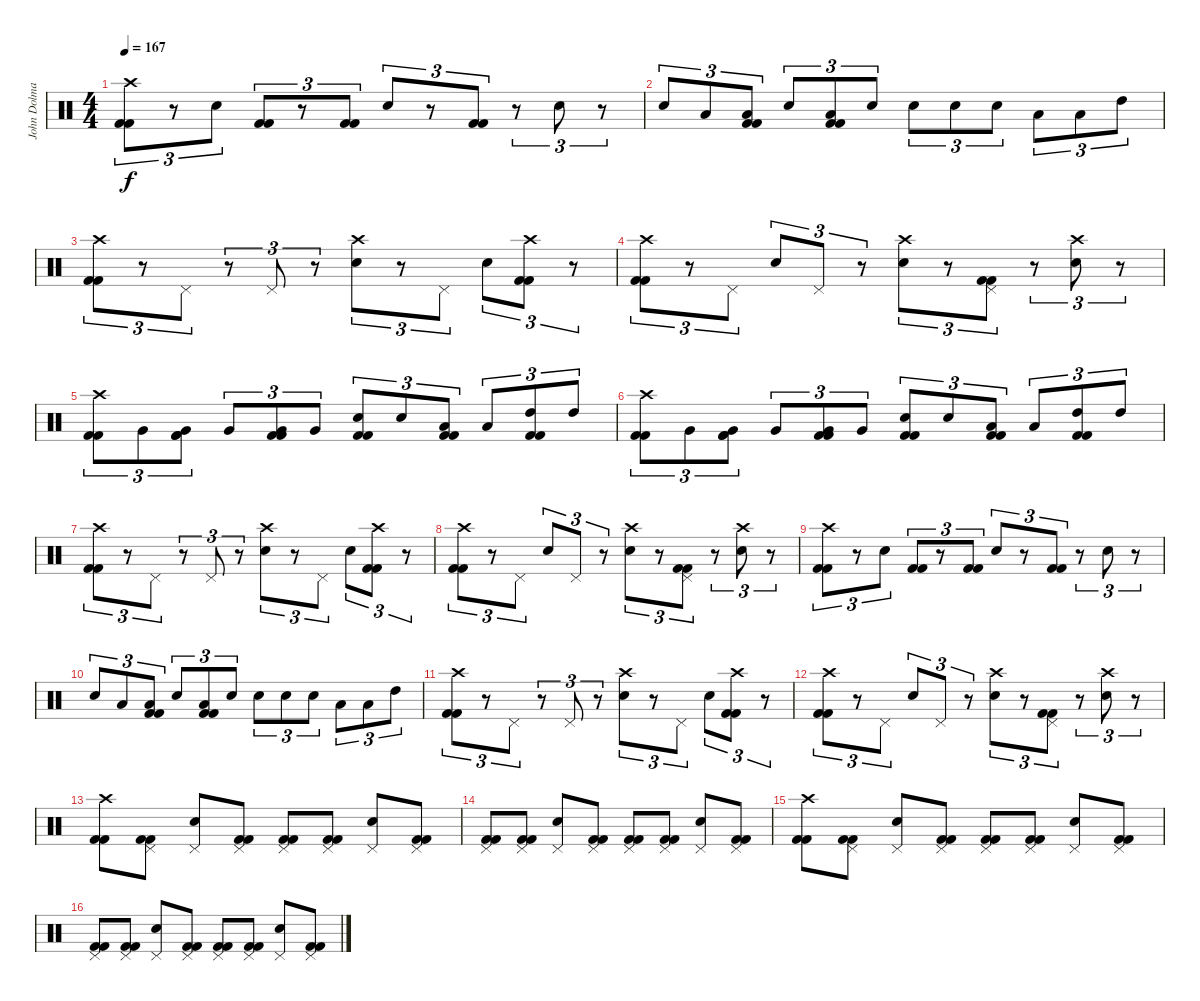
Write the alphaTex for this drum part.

\track ("John Dolmayan" "John Dolma") {instrument percussion}
\staff {score}
\articulation defaults
\ts (4 4)
\tempo 167
\clef neutral
\ks c
("Crash high (hit)" "Kick (hit) 2" "Kick (hit) 2").8{tu (3 2) dy f} r.8{tu (3 2)} "Snare (hit) 2".8{tu (3 2)} ("Kick (hit) 2" "Kick (hit) 2").8{tu (3 2)} r.8{tu (3 2)} ("Kick (hit) 2" "Kick (hit) 2").8{tu (3 2)} "Snare (hit) 2".8{tu (3 2)} r.8{tu (3 2)} ("Kick (hit) 2" "Kick (hit) 2").8{tu (3 2)} r.8{tu (3 2)} "Snare (hit) 2".8{tu (3 2)} r.8{tu (3 2)} |
"Snare (hit) 2".8{tu (3 2)} "Low Tom (hit)".8{tu (3 2)} ("Low Tom (hit)" "Kick (hit) 2" "Kick (hit) 2").8{tu (3 2)} "Snare (hit) 2".8{tu (3 2)} ("Low Tom (hit)" "Kick (hit) 2" "Kick (hit) 2").8{tu (3 2)} "Snare (hit) 2".8{tu (3 2)} "Snare (hit) 2".8{tu (3 2)} "Snare (hit) 2".8{tu (3 2)} "Snare (hit) 2".8{tu (3 2)} "Low Tom (hit)".8{tu (3 2)} "Low Tom (hit)".8{tu (3 2)} "High Tom (hit)".8{tu (3 2)} |
("Crash high (hit)" "Kick (hit) 2" "Kick (hit) 2").8{tu (3 2)} r.8{tu (3 2)} "Pedal Hi-Hat (hit)".8{tu (3 2)} r.8{tu (3 2)} "Pedal Hi-Hat (hit)".8{tu (3 2)} r.8{tu (3 2)} ("Crash high (hit)" "Snare (hit) 2").8{tu (3 2)} r.8{tu (3 2)} "Pedal Hi-Hat (hit)".8{tu (3 2)} "Snare (hit) 2".8{tu (3 2)} ("Crash high (hit)" "Kick (hit) 2" "Kick (hit) 2").8{tu (3 2)} r.8{tu (3 2)} |
("Crash high (hit)" "Kick (hit) 2" "Kick (hit) 2").8{tu (3 2)} r.8{tu (3 2)} "Pedal Hi-Hat (hit)".8{tu (3 2)} "Snare (hit) 2".8{tu (3 2)} "Pedal Hi-Hat (hit)".8{tu (3 2)} r.8{tu (3 2)} ("Crash high (hit)" "Snare (hit) 2").8{tu (3 2)} r.8{tu (3 2)} ("Pedal Hi-Hat (hit)" "Kick (hit) 2" "Kick (hit) 2").8{tu (3 2)} r.8{tu (3 2)} ("Crash high (hit)" "Snare (hit) 2").8{tu (3 2)} r.8{tu (3 2)} |
("Crash high (hit)" "Kick (hit) 2" "Kick (hit) 2").8{tu (3 2)} "Very Low Tom (hit)".8{tu (3 2)} ("Very Low Tom (hit)" "Kick (hit) 2" "Kick (hit) 2").8{tu (3 2)} "Very Low Tom (hit)".8{tu (3 2)} ("Very Low Tom (hit)" "Kick (hit) 2" "Kick (hit) 2").8{tu (3 2)} "Very Low Tom (hit)".8{tu (3 2)} ("Snare (hit) 2" "Kick (hit) 2" "Kick (hit) 2").8{tu (3 2)} "Snare (hit) 2".8{tu (3 2)} ("Low Tom (hit)" "Kick (hit) 2" "Kick (hit) 2").8{tu (3 2)} "Low Tom (hit)".8{tu (3 2)} ("High Tom (hit)" "Kick (hit) 2" "Kick (hit) 2").8{tu (3 2)} "High Tom (hit)".8{tu (3 2)} |
("Crash high (hit)" "Kick (hit) 2" "Kick (hit) 2").8{tu (3 2)} "Very Low Tom (hit)".8{tu (3 2)} ("Very Low Tom (hit)" "Kick (hit) 2" "Kick (hit) 2").8{tu (3 2)} "Very Low Tom (hit)".8{tu (3 2)} ("Very Low Tom (hit)" "Kick (hit) 2" "Kick (hit) 2").8{tu (3 2)} "Very Low Tom (hit)".8{tu (3 2)} ("Snare (hit) 2" "Kick (hit) 2" "Kick (hit) 2").8{tu (3 2)} "Snare (hit) 2".8{tu (3 2)} ("Low Tom (hit)" "Kick (hit) 2" "Kick (hit) 2").8{tu (3 2)} "Low Tom (hit)".8{tu (3 2)} ("High Tom (hit)" "Kick (hit) 2" "Kick (hit) 2").8{tu (3 2)} "High Tom (hit)".8{tu (3 2)} |
("Crash high (hit)" "Kick (hit) 2" "Kick (hit) 2").8{tu (3 2)} r.8{tu (3 2)} "Pedal Hi-Hat (hit)".8{tu (3 2)} r.8{tu (3 2)} "Pedal Hi-Hat (hit)".8{tu (3 2)} r.8{tu (3 2)} ("Crash high (hit)" "Snare (hit) 2").8{tu (3 2)} r.8{tu (3 2)} "Pedal Hi-Hat (hit)".8{tu (3 2)} "Snare (hit) 2".8{tu (3 2)} ("Crash high (hit)" "Kick (hit) 2" "Kick (hit) 2").8{tu (3 2)} r.8{tu (3 2)} |
("Crash high (hit)" "Kick (hit) 2" "Kick (hit) 2").8{tu (3 2)} r.8{tu (3 2)} "Pedal Hi-Hat (hit)".8{tu (3 2)} "Snare (hit) 2".8{tu (3 2)} "Pedal Hi-Hat (hit)".8{tu (3 2)} r.8{tu (3 2)} ("Crash high (hit)" "Snare (hit) 2").8{tu (3 2)} r.8{tu (3 2)} ("Pedal Hi-Hat (hit)" "Kick (hit) 2" "Kick (hit) 2").8{tu (3 2)} r.8{tu (3 2)} ("Crash high (hit)" "Snare (hit) 2").8{tu (3 2)} r.8{tu (3 2)} |
("Crash high (hit)" "Kick (hit) 2" "Kick (hit) 2").8{tu (3 2)} r.8{tu (3 2)} "Snare (hit) 2".8{tu (3 2)} ("Kick (hit) 2" "Kick (hit) 2").8{tu (3 2)} r.8{tu (3 2)} ("Kick (hit) 2" "Kick (hit) 2").8{tu (3 2)} "Snare (hit) 2".8{tu (3 2)} r.8{tu (3 2)} ("Kick (hit) 2" "Kick (hit) 2").8{tu (3 2)} r.8{tu (3 2)} "Snare (hit) 2".8{tu (3 2)} r.8{tu (3 2)} |
"Snare (hit) 2".8{tu (3 2)} "Low Tom (hit)".8{tu (3 2)} ("Low Tom (hit)" "Kick (hit) 2" "Kick (hit) 2").8{tu (3 2)} "Snare (hit) 2".8{tu (3 2)} ("Low Tom (hit)" "Kick (hit) 2" "Kick (hit) 2").8{tu (3 2)} "Snare (hit) 2".8{tu (3 2)} "Snare (hit) 2".8{tu (3 2)} "Snare (hit) 2".8{tu (3 2)} "Snare (hit) 2".8{tu (3 2)} "Low Tom (hit)".8{tu (3 2)} "Low Tom (hit)".8{tu (3 2)} "High Tom (hit)".8{tu (3 2)} |
("Crash high (hit)" "Kick (hit) 2" "Kick (hit) 2").8{tu (3 2)} r.8{tu (3 2)} "Pedal Hi-Hat (hit)".8{tu (3 2)} r.8{tu (3 2)} "Pedal Hi-Hat (hit)".8{tu (3 2)} r.8{tu (3 2)} ("Crash high (hit)" "Snare (hit) 2").8{tu (3 2)} r.8{tu (3 2)} "Pedal Hi-Hat (hit)".8{tu (3 2)} "Snare (hit) 2".8{tu (3 2)} ("Crash high (hit)" "Kick (hit) 2" "Kick (hit) 2").8{tu (3 2)} r.8{tu (3 2)} |
("Crash high (hit)" "Kick (hit) 2" "Kick (hit) 2").8{tu (3 2)} r.8{tu (3 2)} "Pedal Hi-Hat (hit)".8{tu (3 2)} "Snare (hit) 2".8{tu (3 2)} "Pedal Hi-Hat (hit)".8{tu (3 2)} r.8{tu (3 2)} ("Crash high (hit)" "Snare (hit) 2").8{tu (3 2)} r.8{tu (3 2)} ("Pedal Hi-Hat (hit)" "Kick (hit) 2" "Kick (hit) 2").8{tu (3 2)} r.8{tu (3 2)} ("Crash high (hit)" "Snare (hit) 2").8{tu (3 2)} r.8{tu (3 2)} |
("Crash high (hit)" "Kick (hit) 2" "Kick (hit) 2").8 ("Pedal Hi-Hat (hit)" "Kick (hit) 2" "Kick (hit) 2").8 ("Pedal Hi-Hat (hit)" "Snare (hit) 2").8 ("Pedal Hi-Hat (hit)" "Kick (hit) 2" "Kick (hit) 2").8 ("Pedal Hi-Hat (hit)" "Kick (hit) 2" "Kick (hit) 2").8 ("Pedal Hi-Hat (hit)" "Kick (hit) 2" "Kick (hit) 2").8 ("Pedal Hi-Hat (hit)" "Snare (hit) 2").8 ("Pedal Hi-Hat (hit)" "Kick (hit) 2" "Kick (hit) 2").8 |
("Pedal Hi-Hat (hit)" "Kick (hit) 2" "Kick (hit) 2").8 ("Pedal Hi-Hat (hit)" "Kick (hit) 2" "Kick (hit) 2").8 ("Pedal Hi-Hat (hit)" "Snare (hit) 2").8 ("Pedal Hi-Hat (hit)" "Kick (hit) 2" "Kick (hit) 2").8 ("Pedal Hi-Hat (hit)" "Kick (hit) 2" "Kick (hit) 2").8 ("Pedal Hi-Hat (hit)" "Kick (hit) 2" "Kick (hit) 2").8 ("Pedal Hi-Hat (hit)" "Snare (hit) 2").8 ("Pedal Hi-Hat (hit)" "Kick (hit) 2" "Kick (hit) 2").8 |
("Crash high (hit)" "Kick (hit) 2" "Kick (hit) 2").8 ("Pedal Hi-Hat (hit)" "Kick (hit) 2" "Kick (hit) 2").8 ("Pedal Hi-Hat (hit)" "Snare (hit) 2").8 ("Pedal Hi-Hat (hit)" "Kick (hit) 2" "Kick (hit) 2").8 ("Pedal Hi-Hat (hit)" "Kick (hit) 2" "Kick (hit) 2").8 ("Pedal Hi-Hat (hit)" "Kick (hit) 2" "Kick (hit) 2").8 ("Pedal Hi-Hat (hit)" "Snare (hit) 2").8 ("Pedal Hi-Hat (hit)" "Kick (hit) 2" "Kick (hit) 2").8 |
("Pedal Hi-Hat (hit)" "Kick (hit) 2" "Kick (hit) 2").8 ("Pedal Hi-Hat (hit)" "Kick (hit) 2" "Kick (hit) 2").8 ("Pedal Hi-Hat (hit)" "Snare (hit) 2").8 ("Pedal Hi-Hat (hit)" "Kick (hit) 2" "Kick (hit) 2").8 ("Pedal Hi-Hat (hit)" "Kick (hit) 2" "Kick (hit) 2").8 ("Pedal Hi-Hat (hit)" "Kick (hit) 2" "Kick (hit) 2").8 ("Pedal Hi-Hat (hit)" "Snare (hit) 2").8 ("Pedal Hi-Hat (hit)" "Kick (hit) 2" "Kick (hit) 2").8
